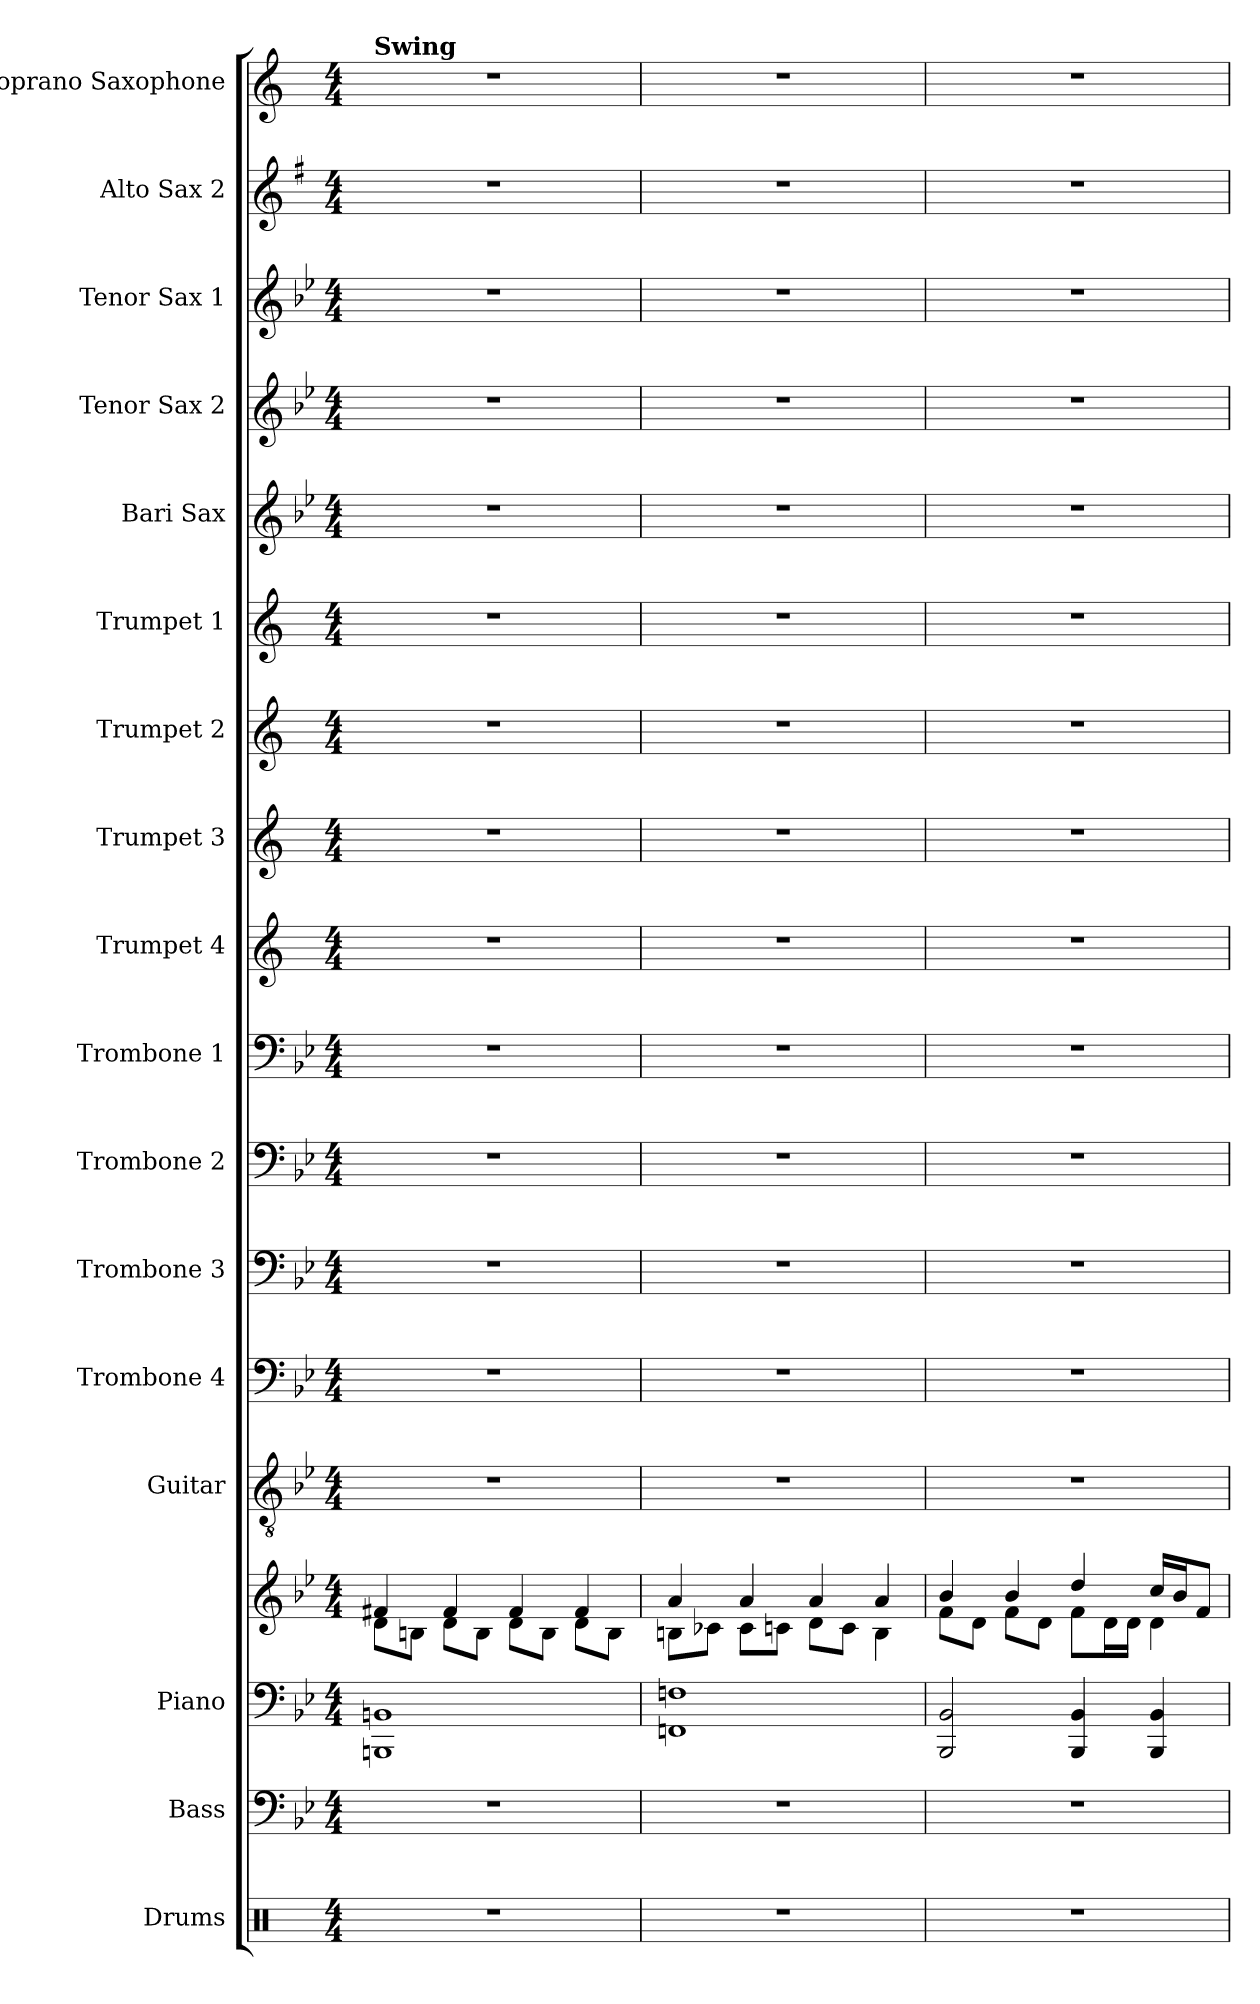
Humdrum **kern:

**kern	**kern	**kern	**kern	**kern	**kern	**kern	**kern	**kern	**kern	**kern	**kern	**kern	**kern	**kern	**kern	**kern	**kern
*part17	*part16	*part15	*part15	*part14	*part13	*part12	*part11	*part10	*part9	*part8	*part7	*part6	*part5	*part4	*part3	*part2	*part1
*staff18	*staff17	*staff16	*staff15	*staff14	*staff13	*staff12	*staff11	*staff10	*staff9	*staff8	*staff7	*staff6	*staff5	*staff4	*staff3	*staff2	*staff1
*I"Drums	*I"Bass	*I"Piano	*	*I"Guitar	*I"Trombone 4	*I"Trombone 3	*I"Trombone 2	*I"Trombone 1	*I"Trumpet 4	*I"Trumpet 3	*I"Trumpet 2	*I"Trumpet 1	*I"Bari Sax	*I"Tenor Sax 2	*I"Tenor Sax 1	*I"Alto Sax 2	*I"Soprano Saxophone
*I'Drums	*I'Bass	*I'Pno.	*	*I'Gtr.	*I'Tbn. 4	*I'Tbn. 3	*I'Tbn. 2	*I'Tbn. 1	*I'Tpt. 4	*I'Tpt. 3	*I'Tpt. 2	*I'Tpt. 1	*I'Bari	*I'Tenor 2	*I'Tenor 1	*I'Alto 2	*I'S. Sax.
*clefX	*clefF4	*clefF4	*clefG2	*clefGv2	*clefF4	*clefF4	*clefF4	*clefF4	*clefG2	*clefG2	*clefG2	*clefG2	*clefG2	*clefG2	*clefG2	*clefG2	*clefG2
*	*ITrd7c12	*	*	*	*	*	*	*	*ITrd1c2	*ITrd1c2	*ITrd1c2	*ITrd1c2	*ITrd12c21	*ITrd8c14	*ITrd8c14	*ITrd5c9	*ITrd1c2
*k[]	*k[b-e-]	*k[b-e-]	*k[b-e-]	*k[b-e-]	*k[b-e-]	*k[b-e-]	*k[b-e-]	*k[b-e-]	*k[b-e-]	*k[b-e-]	*k[b-e-]	*k[b-e-]	*k[b-e-]	*k[b-e-]	*k[b-e-]	*k[b-e-]	*k[b-e-]
*M4/4	*M4/4	*M4/4	*M4/4	*M4/4	*M4/4	*M4/4	*M4/4	*M4/4	*M4/4	*M4/4	*M4/4	*M4/4	*M4/4	*M4/4	*M4/4	*M4/4	*M4/4
*MM70	*MM70	*MM70	*MM70	*MM70	*MM70	*MM70	*MM70	*MM70	*MM70	*MM70	*MM70	*MM70	*MM70	*MM70	*MM70	*MM70	*MM70
=1	=1	=1	=1	=1	=1	=1	=1	=1	=1	=1	=1	=1	=1	=1	=1	=1	=1
*	*	*	*^	*	*	*	*	*	*	*	*	*	*	*	*	*	*
!	!	!	!	!	!	!	!	!	!	!	!	!	!	!	!	!	!	!LO:TX:B:t=Swing
1r	1r	1BBBn 1BBn	4f#X/	8d\L	1r	1r	1r	1r	1r	1r	1r	1r	1r	1r	1r	1r	1r	1r
.	.	.	.	8Bn\J	.	.	.	.	.	.	.	.	.	.	.	.	.	.
.	.	.	4f#/	8d\L	.	.	.	.	.	.	.	.	.	.	.	.	.	.
.	.	.	.	8B\J	.	.	.	.	.	.	.	.	.	.	.	.	.	.
.	.	.	4f#/	8d\L	.	.	.	.	.	.	.	.	.	.	.	.	.	.
.	.	.	.	8B\J	.	.	.	.	.	.	.	.	.	.	.	.	.	.
.	.	.	4f#/	8d\L	.	.	.	.	.	.	.	.	.	.	.	.	.	.
.	.	.	.	8B\J	.	.	.	.	.	.	.	.	.	.	.	.	.	.
=2	=2	=2	=2	=2	=2	=2	=2	=2	=2	=2	=2	=2	=2	=2	=2	=2	=2	=2
1r	1r	1FFn 1Fn	4a/	8Bn\L	1r	1r	1r	1r	1r	1r	1r	1r	1r	1r	1r	1r	1r	1r
.	.	.	.	8c-X\J	.	.	.	.	.	.	.	.	.	.	.	.	.	.
.	.	.	4a/	8c-\L	.	.	.	.	.	.	.	.	.	.	.	.	.	.
.	.	.	.	8cn\J	.	.	.	.	.	.	.	.	.	.	.	.	.	.
.	.	.	4a/	8d\L	.	.	.	.	.	.	.	.	.	.	.	.	.	.
.	.	.	.	8c\J	.	.	.	.	.	.	.	.	.	.	.	.	.	.
.	.	.	4a/	4B\	.	.	.	.	.	.	.	.	.	.	.	.	.	.
=3	=3	=3	=3	=3	=3	=3	=3	=3	=3	=3	=3	=3	=3	=3	=3	=3	=3	=3
1r	1r	2BBB-/ 2BB-/	4b-/	8f\L	1r	1r	1r	1r	1r	1r	1r	1r	1r	1r	1r	1r	1r	1r
.	.	.	.	8d\J	.	.	.	.	.	.	.	.	.	.	.	.	.	.
.	.	.	4b-/	8f\L	.	.	.	.	.	.	.	.	.	.	.	.	.	.
.	.	.	.	8d\J	.	.	.	.	.	.	.	.	.	.	.	.	.	.
.	.	4BBB-/ 4BB-/	4dd/	8f\L	.	.	.	.	.	.	.	.	.	.	.	.	.	.
.	.	.	.	16d\L	.	.	.	.	.	.	.	.	.	.	.	.	.	.
.	.	.	.	16d\JJ	.	.	.	.	.	.	.	.	.	.	.	.	.	.
.	.	4BBB-/ 4BB-/	16cc/LL	4d\	.	.	.	.	.	.	.	.	.	.	.	.	.	.
.	.	.	16b-/J	.	.	.	.	.	.	.	.	.	.	.	.	.	.	.
.	.	.	8f/J	.	.	.	.	.	.	.	.	.	.	.	.	.	.	.
*	*	*	*v	*v	*	*	*	*	*	*	*	*	*	*	*	*	*	*
=	=	=	=	=	=	=	=	=	=	=	=	=	=	=	=	=	=
*-	*-	*-	*-	*-	*-	*-	*-	*-	*-	*-	*-	*-	*-	*-	*-	*-	*-
